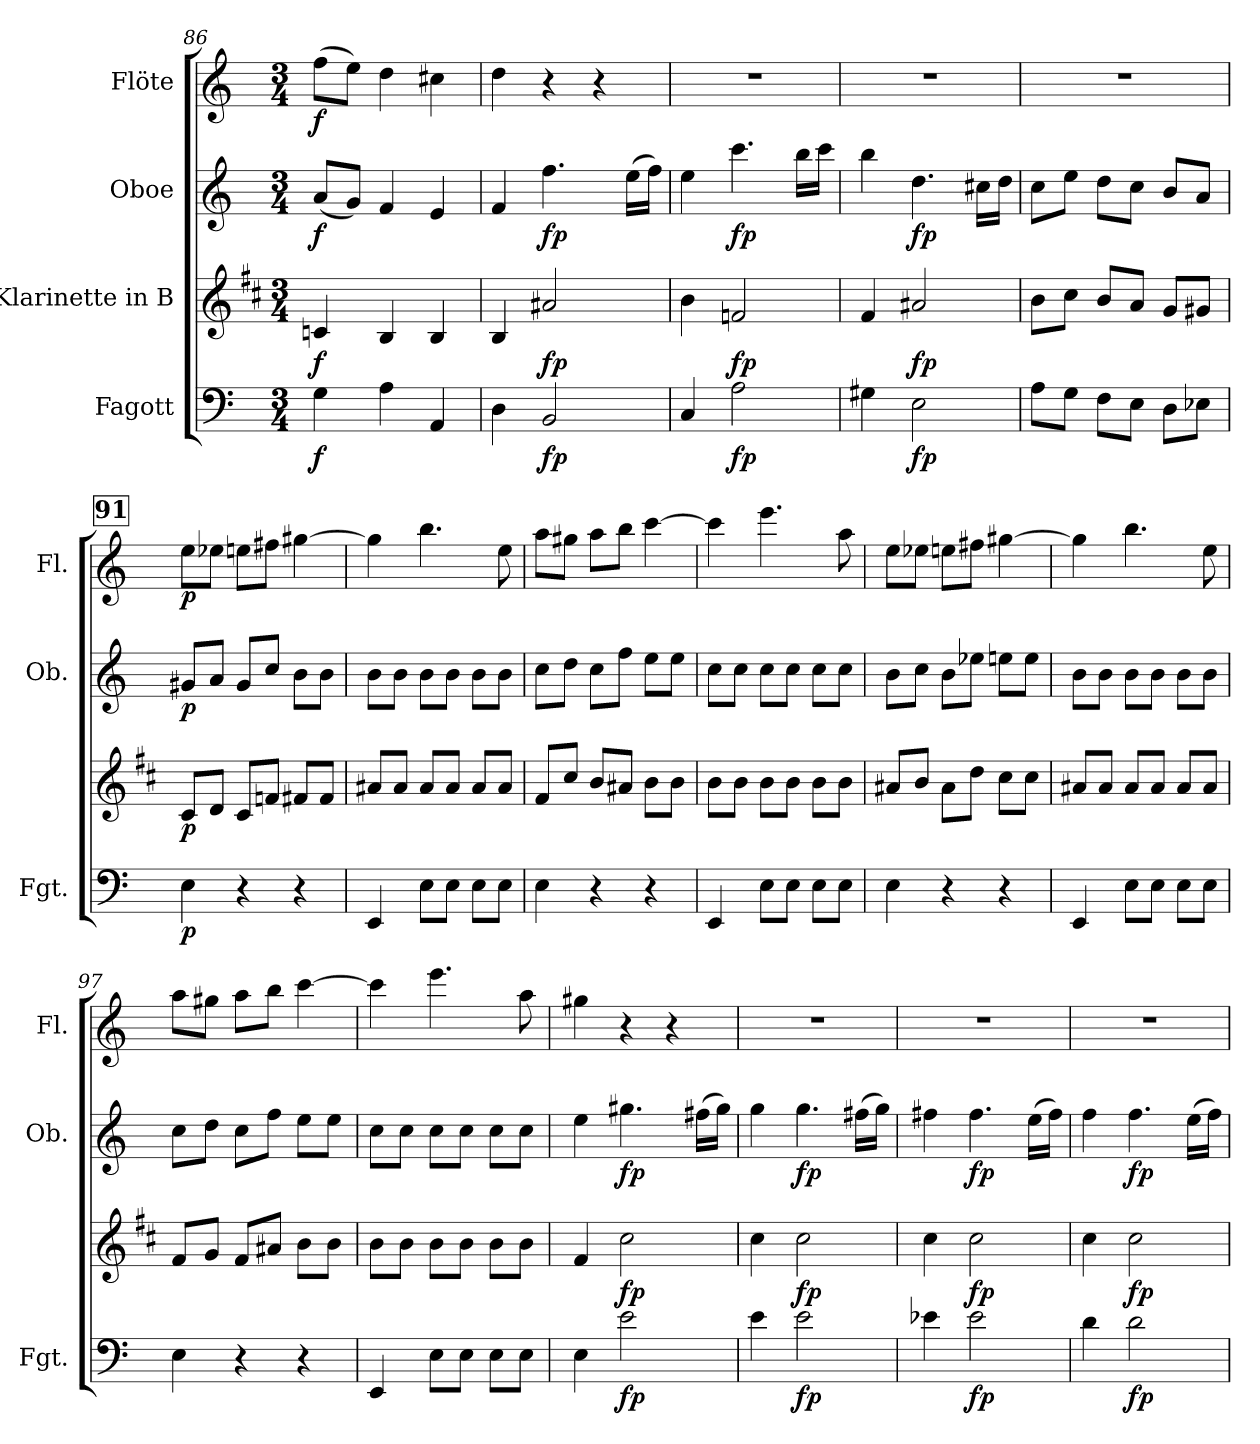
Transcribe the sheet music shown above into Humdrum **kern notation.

**kern	**dynam	**kern	**dynam	**kern	**dynam	**kern	**dynam
*part4	*part4	*part3	*part3	*part2	*part2	*part1	*part1
*staff4	*staff4	*staff3	*staff3	*staff2	*staff2	*staff1	*staff1
*I"Fagott	*	*I"Klarinette in B	*	*I"Oboe	*	*I"Flöte	*
*I'Fgt.	*	*	*	*I'Ob.	*	*I'Fl.	*
*clefF4	*	*clefG2	*	*clefG2	*	*clefG2	*
*	*	*ITrd1c2	*	*	*	*	*
*k[]	*	*k[]	*	*k[]	*	*k[]	*
*M3/4	*	*M3/4	*	*M3/4	*	*M3/4	*
=86	=86	=86	=86	=86	=86	=86	=86
!	!LO:DY:b	!	!LO:DY:b	!	!LO:DY:b	!	!LO:DY:b
4G\	f	4B-X/	f	(<8a/L	f	(>8ff\L	f
.	.	.	.	8g/J)	.	8ee\J)	.
4A\	.	4A/	.	4f/	.	4dd\	.
4AA/	.	4A/	.	4e/	.	4cc#X\	.
=87	=87	=87	=87	=87	=87	=87	=87
4D\	.	4A/	.	4f/	.	4dd\	.
!	!LO:DY:b	!	!LO:DY:b	!	!LO:DY:b	!	!
2BB/	fp	2g#X/	fp	4.ff\	fp	4r	.
.	.	.	.	.	.	4r	.
.	.	.	.	(>16ee\LL	.	.	.
.	.	.	.	16ff\JJ)	.	.	.
=88	=88	=88	=88	=88	=88	=88	=88
4C/	.	4a\	.	4ee\	.	2.r	.
!	!LO:DY:b	!	!LO:DY:b	!	!LO:DY:b	!	!
2A\	fp	2e-X/	fp	4.ccc\	fp	.	.
.	.	.	.	16bb\LL	.	.	.
.	.	.	.	16ccc\JJ	.	.	.
=89	=89	=89	=89	=89	=89	=89	=89
4G#X\	.	4e/	.	4bb\	.	2.r	.
!	!LO:DY:b	!	!LO:DY:b	!	!LO:DY:b	!	!
2E\	fp	2g#X/	fp	4.dd\	fp	.	.
.	.	.	.	16cc#X\LL	.	.	.
.	.	.	.	16dd\JJ	.	.	.
=90	=90	=90	=90	=90	=90	=90	=90
8A\L	.	8a\L	.	8cc\L	.	2.r	.
8G\J	.	8b\J	.	8ee\J	.	.	.
8F\L	.	8a/L	.	8dd\L	.	.	.
8E\J	.	8g/J	.	8cc\J	.	.	.
8D\L	.	8f/L	.	8b/L	.	.	.
8E-X\J	.	8f#X/J	.	8a/J	.	.	.
!!LO:REH:place=s1:a:B:fs=14:t=91
=91	=91	=91	=91	=91	=91	=91	=91
!	!LO:DY:b	!	!LO:DY:b	!	!LO:DY:b	!	!LO:DY:b
4E\	p	8B/L	p	8g#X/L	p	8ee\L	p
.	.	8c/J	.	8a/J	.	8ee-X\J	.
4r	.	8B/L	.	8g#/L	.	8een\L	.
.	.	8e-X/J	.	8cc/J	.	8ff#X\J	.
4r	.	8en/L	.	8b\L	.	[4gg#X\	.
.	.	8e/J	.	8b\J	.	.	.
!!LO:PB:g=z
=92	=92	=92	=92	=92	=92	=92	=92
4EE/	.	8g#X/L	.	8b\L	.	4gg#\]	.
.	.	8g#/J	.	8b\J	.	.	.
8E\L	.	8g#/L	.	8b\L	.	4.bb\	.
8E\J	.	8g#/J	.	8b\J	.	.	.
8E\L	.	8g#/L	.	8b\L	.	.	.
8E\J	.	8g#/J	.	8b\J	.	8ee\	.
=93	=93	=93	=93	=93	=93	=93	=93
4E\	.	8e/L	.	8cc\L	.	8aa\L	.
.	.	8b/J	.	8dd\J	.	8gg#X\J	.
4r	.	8a/L	.	8cc\L	.	8aa\L	.
.	.	8g#X/J	.	8ff\J	.	8bb\J	.
4r	.	8a\L	.	8ee\L	.	[4ccc\	.
.	.	8a\J	.	8ee\J	.	.	.
=94	=94	=94	=94	=94	=94	=94	=94
4EE/	.	8a\L	.	8cc\L	.	4ccc\]	.
.	.	8a\J	.	8cc\J	.	.	.
8E\L	.	8a\L	.	8cc\L	.	4.eee\	.
8E\J	.	8a\J	.	8cc\J	.	.	.
8E\L	.	8a\L	.	8cc\L	.	.	.
8E\J	.	8a\J	.	8cc\J	.	8aa\	.
=95	=95	=95	=95	=95	=95	=95	=95
4E\	.	8g#X/L	.	8b\L	.	8ee\L	.
.	.	8a/J	.	8cc\J	.	8ee-X\J	.
4r	.	8g#\L	.	8b\L	.	8een\L	.
.	.	8cc\J	.	8ee-X\J	.	8ff#X\J	.
4r	.	8b\L	.	8een\L	.	[4gg#X\	.
.	.	8b\J	.	8ee\J	.	.	.
=96	=96	=96	=96	=96	=96	=96	=96
4EE/	.	8g#X/L	.	8b\L	.	4gg#\]	.
.	.	8g#/J	.	8b\J	.	.	.
8E\L	.	8g#/L	.	8b\L	.	4.bb\	.
8E\J	.	8g#/J	.	8b\J	.	.	.
8E\L	.	8g#/L	.	8b\L	.	.	.
8E\J	.	8g#/J	.	8b\J	.	8ee\	.
=97	=97	=97	=97	=97	=97	=97	=97
4E\	.	8e/L	.	8cc\L	.	8aa\L	.
.	.	8f/J	.	8dd\J	.	8gg#X\J	.
4r	.	8e/L	.	8cc\L	.	8aa\L	.
.	.	8g#X/J	.	8ff\J	.	8bb\J	.
4r	.	8a\L	.	8ee\L	.	[4ccc\	.
.	.	8a\J	.	8ee\J	.	.	.
=98	=98	=98	=98	=98	=98	=98	=98
4EE/	.	8a\L	.	8cc\L	.	4ccc\]	.
.	.	8a\J	.	8cc\J	.	.	.
8E\L	.	8a\L	.	8cc\L	.	4.eee\	.
8E\J	.	8a\J	.	8cc\J	.	.	.
8E\L	.	8a\L	.	8cc\L	.	.	.
8E\J	.	8a\J	.	8cc\J	.	8aa\	.
=99	=99	=99	=99	=99	=99	=99	=99
4E\	.	4e/	.	4ee\	.	4gg#X\	.
!	!LO:DY:b	!	!LO:DY:b	!	!LO:DY:b	!	!
2e\	fp	2b\	fp	4.gg#X\	fp	4r	.
.	.	.	.	.	.	4r	.
.	.	.	.	(>16ff#X\LL	.	.	.
.	.	.	.	16gg#\JJ)	.	.	.
=100	=100	=100	=100	=100	=100	=100	=100
4e\	.	4b\	.	4gg\	.	2.r	.
!	!LO:DY:b	!	!LO:DY:b	!	!LO:DY:b	!	!
2e\	fp	2b\	fp	4.gg\	fp	.	.
.	.	.	.	(>16ff#X\LL	.	.	.
.	.	.	.	16gg\JJ)	.	.	.
=101	=101	=101	=101	=101	=101	=101	=101
4e-X\	.	4b\	.	4ff#X\	.	2.r	.
!	!LO:DY:b	!	!LO:DY:b	!	!LO:DY:b	!	!
2e-\	fp	2b\	fp	4.ff#\	fp	.	.
.	.	.	.	(>16ee\LL	.	.	.
.	.	.	.	16ff#\JJ)	.	.	.
!!LO:LB:g=z
=102	=102	=102	=102	=102	=102	=102	=102
4d\	.	4b\	.	4ff\	.	2.r	.
!	!LO:DY:b	!	!LO:DY:b	!	!LO:DY:b	!	!
2d\	fp	2b\	fp	4.ff\	fp	.	.
.	.	.	.	(>16ee\LL	.	.	.
.	.	.	.	16ff\JJ)	.	.	.
=	=	=	=	=	=	=	=
*-	*-	*-	*-	*-	*-	*-	*-
